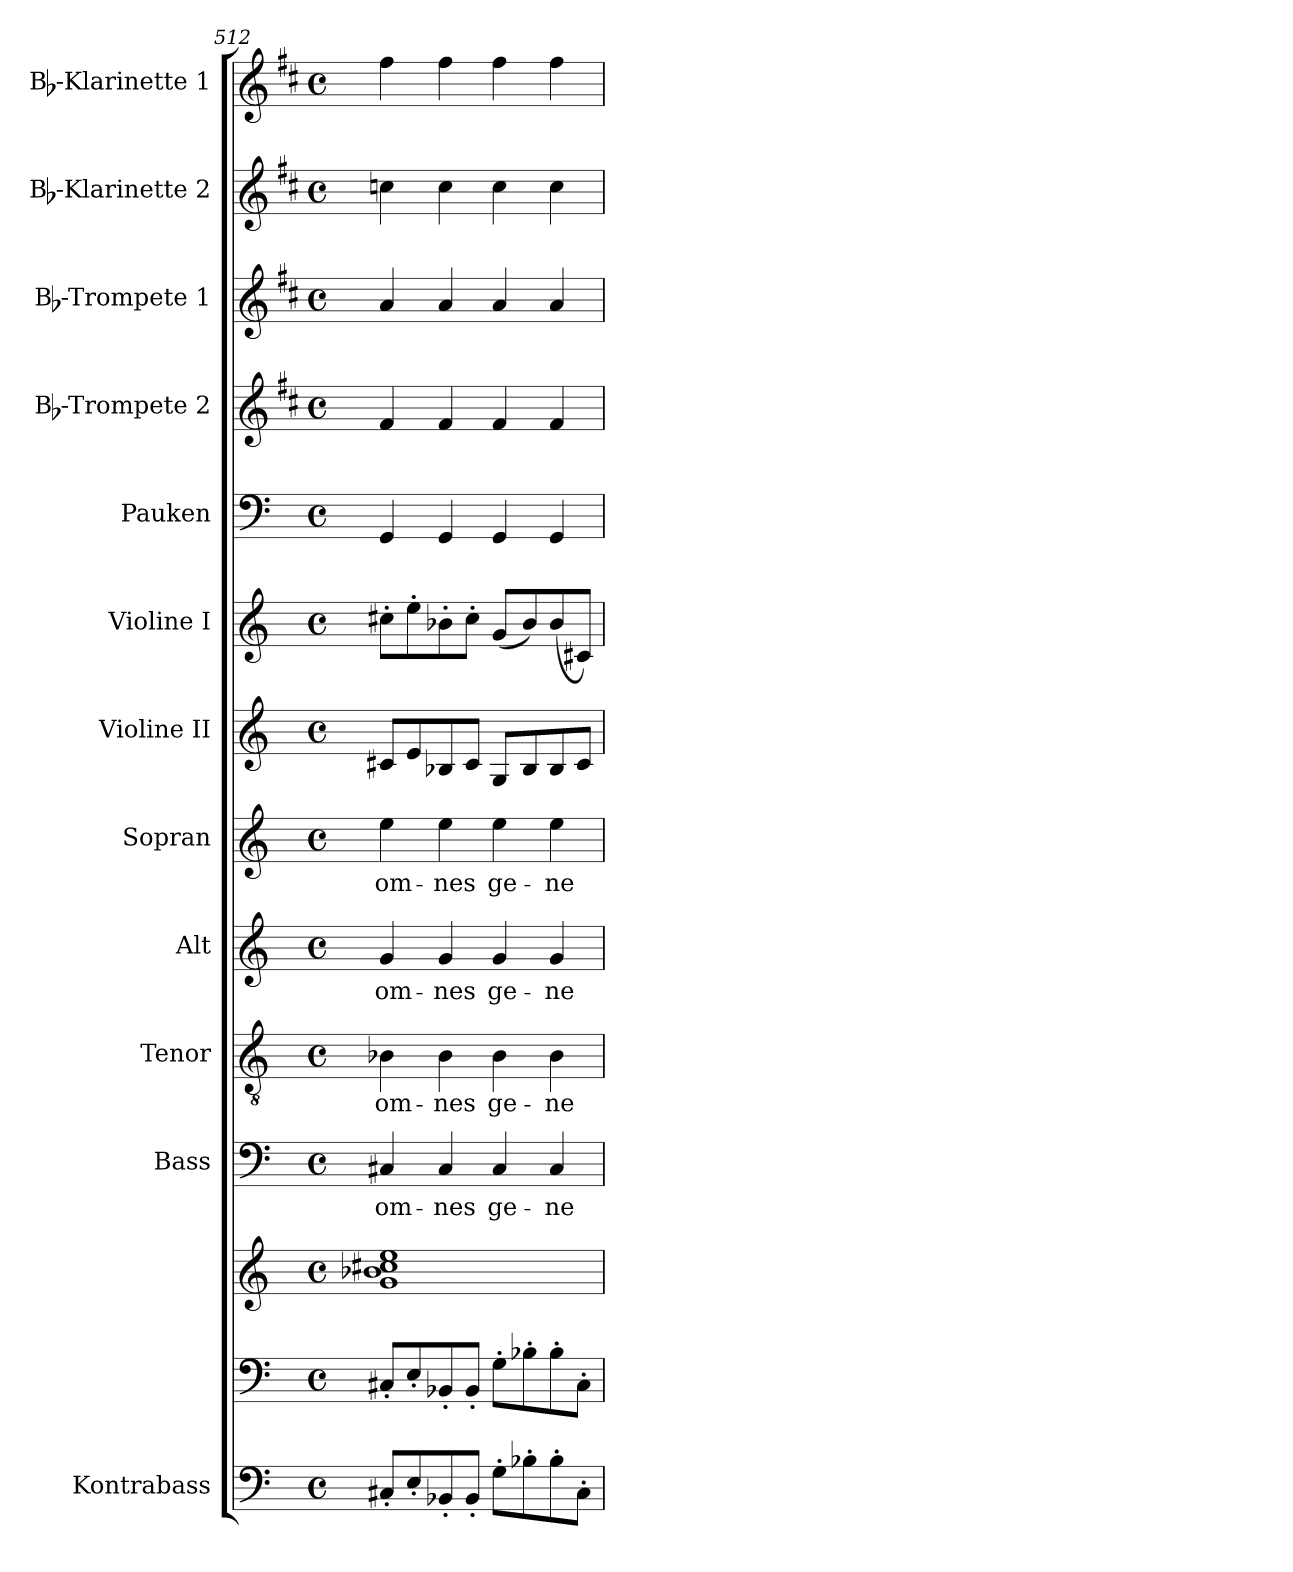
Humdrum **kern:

**kern	**kern	**kern	**kern	**text	**kern	**text	**kern	**text	**kern	**text	**kern	**kern	**kern	**kern	**kern	**kern	**kern
*part13	*part12	*part12	*part11	*part11	*part10	*part10	*part9	*part9	*part8	*part8	*part7	*part6	*part5	*part4	*part3	*part2	*part1
*staff14	*staff13	*staff12	*staff11	*staff11	*staff10	*staff10	*staff9	*staff9	*staff8	*staff8	*staff7	*staff6	*staff5	*staff4	*staff3	*staff2	*staff1
*I"Kontrabass	*	*	*I"Bass	*	*I"Tenor	*	*I"Alt	*	*I"Sopran	*	*I"Violine II	*I"Violine I	*I"Pauken	*I"Bb-Trompete 2	*I"Bb-Trompete 1	*I"Bb-Klarinette 2	*I"Bb-Klarinette 1
*I'Kb.	*	*	*I'B.	*	*I'T.	*	*I'A.	*	*I'S.	*	*I'Vl. II	*I'Vl. I	*I'Pk.	*I'Bb Trp. 2	*I'Bb Trp. 1	*I'Bb Kl. 2	*I'Bb Kl. 1
*clefF4	*clefF4	*clefG2	*clefF4	*	*clefGv2	*	*clefG2	*	*clefG2	*	*clefG2	*clefG2	*clefF4	*clefG2	*clefG2	*clefG2	*clefG2
*ITrd7c12	*	*	*	*	*	*	*	*	*	*	*	*	*	*ITrd1c2	*ITrd1c2	*ITrd1c2	*ITrd1c2
*k[]	*k[]	*k[]	*k[]	*	*k[]	*	*k[]	*	*k[]	*	*k[]	*k[]	*k[]	*k[]	*k[]	*k[]	*k[]
*C:	*C:	*C:	*C:	*	*C:	*	*C:	*	*C:	*	*C:	*C:	*C:	*C:	*C:	*C:	*C:
*M4/4	*M4/4	*M4/4	*M4/4	*	*M4/4	*	*M4/4	*	*M4/4	*	*M4/4	*M4/4	*M4/4	*M4/4	*M4/4	*M4/4	*M4/4
*met(c)	*met(c)	*met(c)	*met(c)	*	*met(c)	*	*met(c)	*	*met(c)	*	*met(c)	*met(c)	*met(c)	*met(c)	*met(c)	*met(c)	*met(c)
=512	=512	=512	=512	=512	=512	=512	=512	=512	=512	=512	=512	=512	=512	=512	=512	=512	=512
!	!	!	!	!LO:LY:b	!	!LO:LY:b	!	!LO:LY:b	!	!LO:LY:b	!	!	!	!	!	!	!
8CC#X'</L	8C#X'</L	1g 1b-X 1cc#X 1ee	4C#X/	om-	4B-X\	om-	4g/	om-	4ee\	om-	8c#X/L	8cc#X'>\L	4GG/	4e/	4g/	4b-X\	4ee\
8EE'</	8E'</	.	.	.	.	.	.	.	.	.	8e/	8ee'>\	.	.	.	.	.
!	!	!	!	!LO:LY:b	!	!LO:LY:b	!	!LO:LY:b	!	!LO:LY:b	!	!	!	!	!	!	!
8BBB-X'</	8BB-X'</	.	4C#/	-nes	4B-\	-nes	4g/	-nes	4ee\	-nes	8B-X/	8b-X'>\	4GG/	4e/	4g/	4b-\	4ee\
8BBB-'</J	8BB-'</J	.	.	.	.	.	.	.	.	.	8c#/J	8cc#'>\J	.	.	.	.	.
!	!	!	!	!LO:LY:b	!	!LO:LY:b	!	!LO:LY:b	!	!LO:LY:b	!	!	!	!	!	!	!
8GG'>\L	8G'>\L	.	4C#/	ge-	4B-\	ge-	4g/	ge-	4ee\	ge-	8G/L	(<8g/L	4GG/	4e/	4g/	4b-\	4ee\
8BB-X'>\	8B-X'>\	.	.	.	.	.	.	.	.	.	8B-/	8b-/)	.	.	.	.	.
!	!	!	!	!LO:LY:b	!	!LO:LY:b	!	!LO:LY:b	!	!LO:LY:b	!	!	!	!	!	!	!
8BB-'>\	8B-'>\	.	4C#/	-ne-	4B-\	-ne-	4g/	-ne-	4ee\	-ne-	8B-/	(<8b-/	4GG/	4e/	4g/	4b-\	4ee\
8CC#'>\J	8C#'>\J	.	.	.	.	.	.	.	.	.	8c#/J	8c#X/J)	.	.	.	.	.
=	=	=	=	=	=	=	=	=	=	=	=	=	=	=	=	=	=
*-	*-	*-	*-	*-	*-	*-	*-	*-	*-	*-	*-	*-	*-	*-	*-	*-	*-
